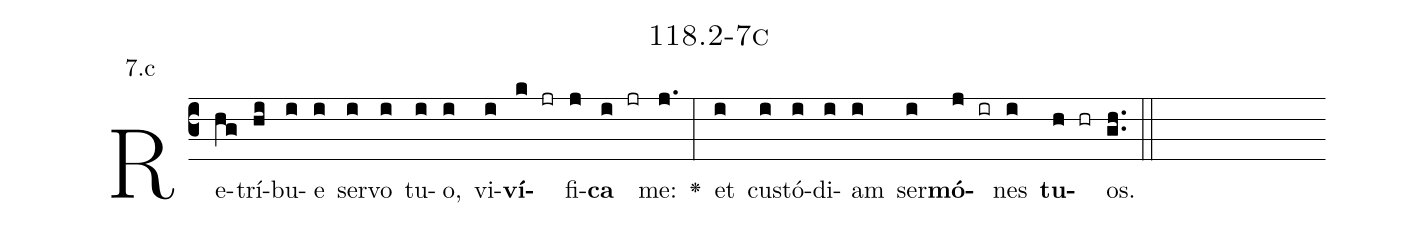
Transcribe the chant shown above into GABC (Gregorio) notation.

name: 118.2-7c;
annotation: 7.c;
%%
(c3)Re(hg)trí(hi)bu(i)e(i) ser(i)vo(i) tu(i)o,(i) vi(i)<b>ví</b>(k jr)fi(j)<b>ca</b>(i jr) me:(j.) <v>\greheightstar</v>(:) et(i) cus(i)tó(i)di(i)am(i) ser(i)<b>mó</b>(j ir)nes(i) <b>tu</b>(h hr)os.(gh..) (::)


%E(i) u(i) o(j) u(i) a(h) e.(gh..) (::)
